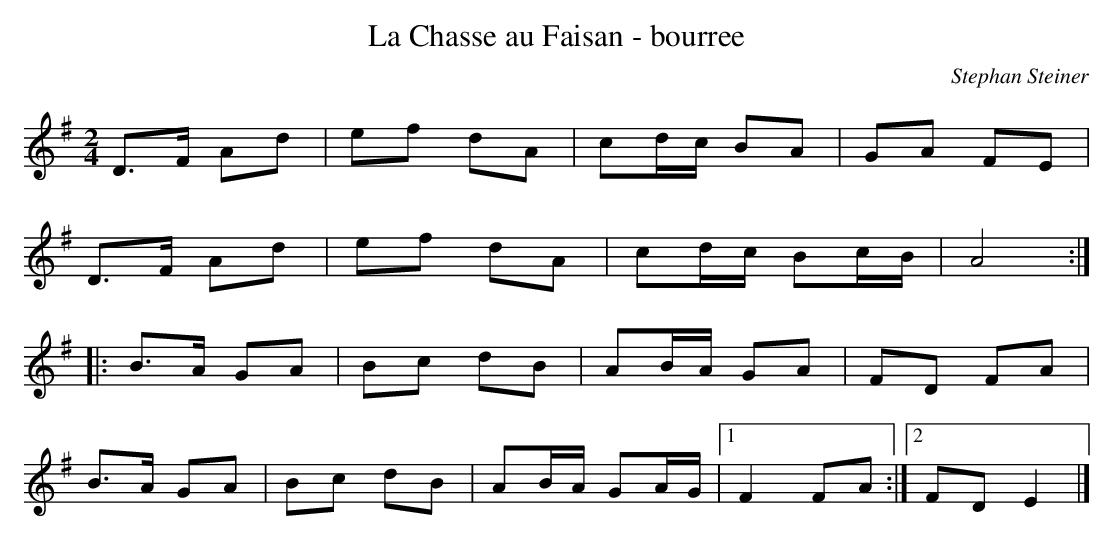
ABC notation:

X:1
T:La Chasse au Faisan - bourree
C: Stephan Steiner
M:2/4
L:1/8
K:G
D3/2F/2 Ad|ef dA|cd/2c/2 BA|GA FE|
D3/2F/2 Ad|ef dA|cd/2c/2 Bc/2B/2|A4:|
|:B3/2A/2 GA|Bc dB|AB/2A/2 GA|FD FA|
B3/2A/2 GA|Bc dB|AB/2A/2 GA/2G/2|1F2 FA:|2FD E2|]
